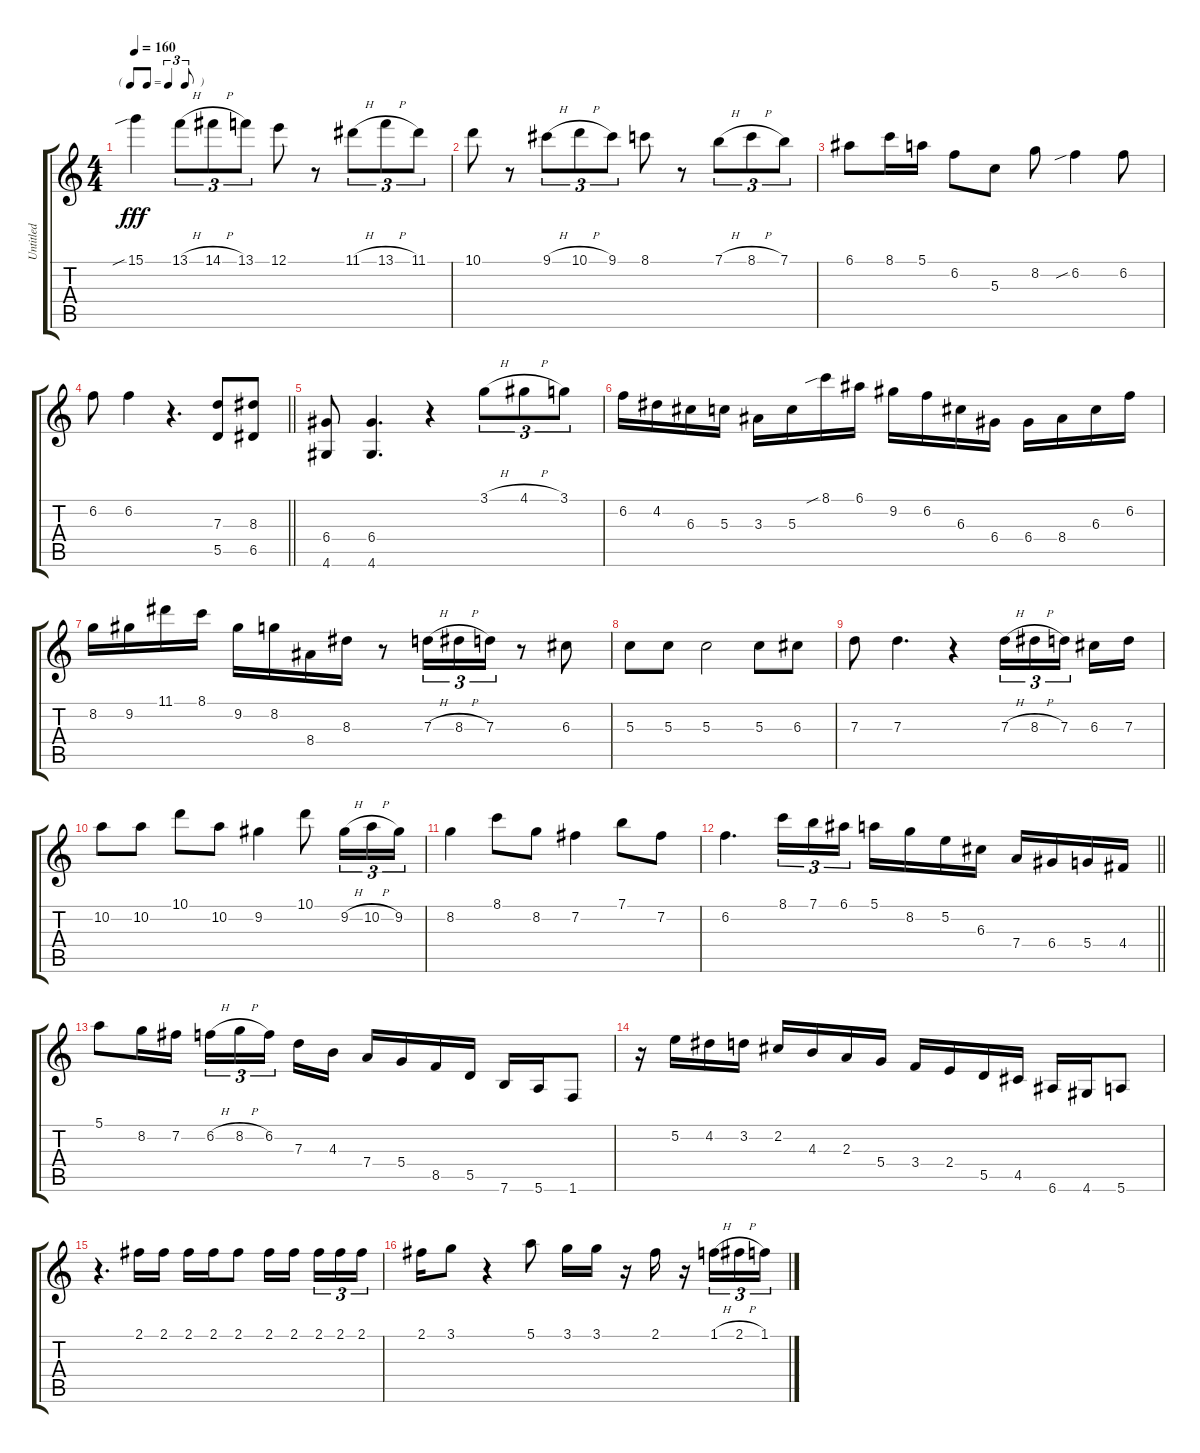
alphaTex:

\track ("Untitled" "Untitled") {instrument acousticguitarsteel}
\staff {score tabs}
\tuning (E4 B3 G3 D3 A2 E2) {hide}
\ts (4 4)
\tf triplet8th
\tempo 160
\clef g2
\ks c
15.1{sib}.4{dy fff} 13.1{h}.8{tu (3 2)} 14.1{h}.8{tu (3 2)} 13.1.8{tu (3 2)} 12.1.8 r.8 11.1{h}.8{tu (3 2)} 13.1{h}.8{tu (3 2)} 11.1.8{tu (3 2)} |
10.1.8 r.8 9.1{h}.8{tu (3 2)} 10.1{h}.8{tu (3 2)} 9.1.8{tu (3 2)} 8.1.8 r.8 7.1{h}.8{tu (3 2)} 8.1{h}.8{tu (3 2)} 7.1.8{tu (3 2)} |
6.1.8 8.1.16 5.1.16 6.2.8 5.3.8 8.2.8 6.2{sib}.4 6.2.8 |
\barLineRight lightlight
6.2.8 6.2.4 r.4{d} (7.3 5.5).8 (8.3 6.5).8 |
(6.4 4.6).8 (6.4 4.6).4{d} r.4 3.1{h}.8{tu (3 2)} 4.1{h}.8{tu (3 2)} 3.1.8{tu (3 2)} |
6.2.16 4.2.16 6.3.16 5.3.16 3.3.16 5.3.16 8.1{sib}.16 6.1.16 9.2.16 6.2.16 6.3.16 6.4.16 6.4.16 8.4.16 6.3.16 6.2.16 |
8.2.16 9.2.16 11.1.16 8.1.16 9.2.16 8.2.16 8.4.16 8.3.16 r.8 7.3{h}.16{tu (3 2)} 8.3{h}.16{tu (3 2)} 7.3.16{tu (3 2)} r.8 6.3.8 |
5.3.8 5.3.8 5.3.2 5.3.8 6.3.8 |
7.3.8 7.3.4{d} r.4 7.3{h}.16{tu (3 2)} 8.3{h}.16{tu (3 2)} 7.3.16{tu (3 2) beam splitsecondary} 6.3.16 7.3.16 |
10.2.8 10.2.8 10.1.8 10.2.8 9.2.4 10.1.8 9.2{h}.16{tu (3 2)} 10.2{h}.16{tu (3 2)} 9.2.16{tu (3 2)} |
8.2.4 8.1.8 8.2.8 7.2.4 7.1.8 7.2.8 |
\barLineRight lightlight
6.2.4{d} 8.1.16{tu (3 2)} 7.1.16{tu (3 2)} 6.1.16{tu (3 2)} 5.1.16 8.2.16 5.2.16 6.3.16 7.4.16 6.4.16 5.4.16 4.4.16 |
5.1.8 8.2.16 7.2.16 6.2{h}.16{tu (3 2)} 8.2{h}.16{tu (3 2)} 6.2.16{tu (3 2) beam splitsecondary} 7.3.16 4.3.16 7.4.16 5.4.16 8.5.16 5.5.16 7.6.16 5.6.16 1.6.8 |
r.16 5.2.16 4.2.16 3.2.16 2.2.16 4.3.16 2.3.16 5.4.16 3.4.16 2.4.16 5.5.16 4.5.16 6.6.16 4.6.16 5.6.8 |
r.4{d} 2.1.16 2.1.16 2.1.16 2.1.16 2.1.8 2.1.16 2.1.16{beam splitsecondary} 2.1.16{tu (3 2)} 2.1.16{tu (3 2)} 2.1.16{tu (3 2)} |
2.1.16 3.1.8 r.4 5.1.8 3.1.16 3.1.16 r.16 2.1.16 r.16 1.1{h}.16{tu (3 2)} 2.1{h}.16{tu (3 2)} 1.1.16{tu (3 2)}
